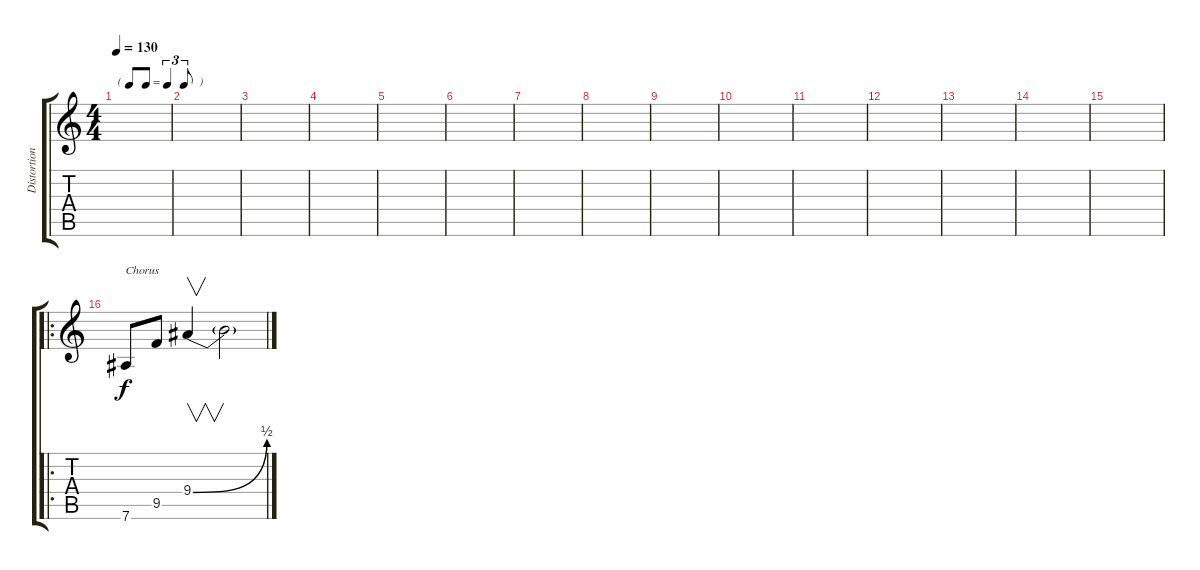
\track ("Distortion Guitar 1" "Distortion") {instrument distortionguitar}
\staff {score tabs}
\tuning (Eb4 Bb3 Gb3 Db3 Ab2 Eb2) {hide}
\ts (4 4)
\tf triplet8th
\tempo 130
\clef g2
\ks c
|
|
|
|
|
|
|
|
|
|
|
|
|
|
|
\ro
7.6.8{txt "Chorus"} 9.5.8 9.4{be (bend 0 0 60 2)}.4{v} 9.4{t}.2
